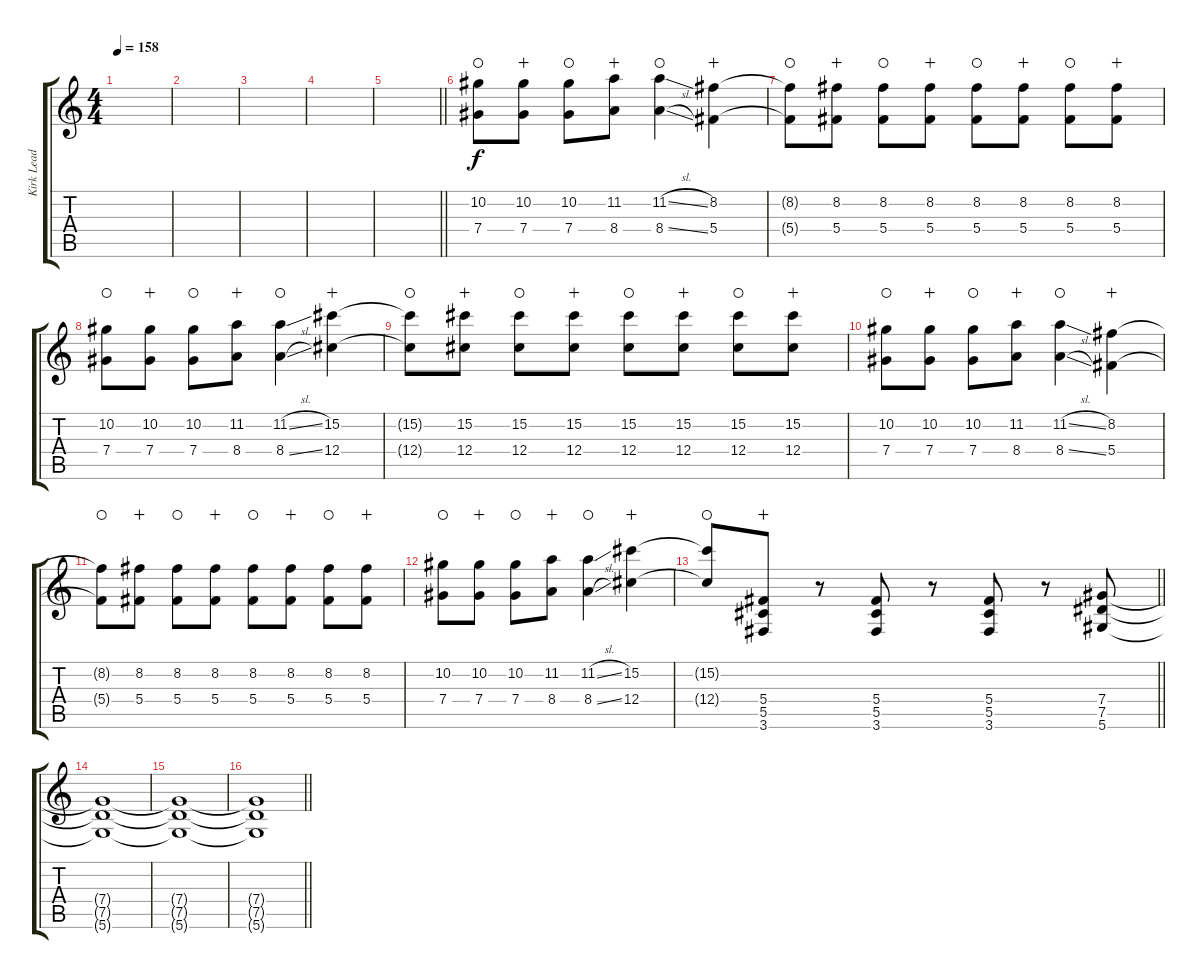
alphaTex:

\track ("Kirk Lead" "Kirk Lead") {instrument distortionguitar}
\staff {score tabs}
\tuning (Eb4 Bb3 Gb3 Db3 Ab2 Eb2) {hide}
\ts (4 4)
\tempo 158
\clef g2
\ks c
|
|
|
|
\barLineRight lightlight
|
\section ("" "")
(10.2 7.4).8{waho} (10.2 7.4).8{wahc} (10.2 7.4).8{waho} (11.2 8.4).8{wahc} (11.2{sl} 8.4{sl}).4{waho} (8.2 5.4).4{wahc} |
(8.2{t} 5.4{t}).8{waho} (8.2 5.4).8{wahc} (8.2 5.4).8{waho} (8.2 5.4).8{wahc} (8.2 5.4).8{waho} (8.2 5.4).8{wahc} (8.2 5.4).8{waho} (8.2 5.4).8{wahc} |
(10.2 7.4).8{waho} (10.2 7.4).8{wahc} (10.2 7.4).8{waho} (11.2 8.4).8{wahc} (11.2{sl} 8.4{sl}).4{waho} (15.2 12.4).4{wahc} |
(15.2{t} 12.4{t}).8{waho} (15.2 12.4).8{wahc} (15.2 12.4).8{waho} (15.2 12.4).8{wahc} (15.2 12.4).8{waho} (15.2 12.4).8{wahc} (15.2 12.4).8{waho} (15.2 12.4).8{wahc} |
(10.2 7.4).8{waho} (10.2 7.4).8{wahc} (10.2 7.4).8{waho} (11.2 8.4).8{wahc} (11.2{sl} 8.4{sl}).4{waho} (8.2 5.4).4{wahc} |
(8.2{t} 5.4{t}).8{waho} (8.2 5.4).8{wahc} (8.2 5.4).8{waho} (8.2 5.4).8{wahc} (8.2 5.4).8{waho} (8.2 5.4).8{wahc} (8.2 5.4).8{waho} (8.2 5.4).8{wahc} |
(10.2 7.4).8{waho} (10.2 7.4).8{wahc} (10.2 7.4).8{waho} (11.2 8.4).8{wahc} (11.2{sl} 8.4{sl}).4{waho} (15.2 12.4).4{wahc} |
\barLineRight lightlight
(15.2{t} 12.4{t}).8{waho} (5.4 5.5 3.6).8{wahc} r.8 (5.4 5.5 3.6).8 r.8 (5.4 5.5 3.6).8 r.8 (7.4 7.5 5.6).8 |
\section ("" "")
(7.4{t} 7.5{t} 5.6{t}).1 |
(7.4{t} 7.5{t} 5.6{t}).1 |
\barLineRight lightlight
(7.4{t} 7.5{t} 5.6{t}).1
